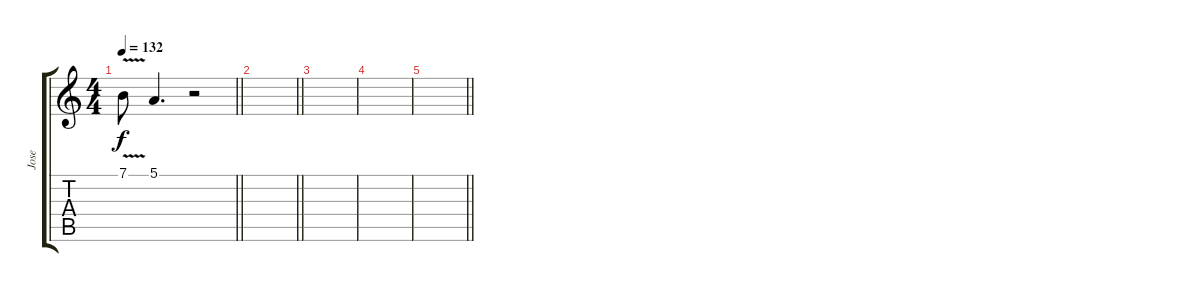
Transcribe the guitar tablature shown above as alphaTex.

\track ("Jose" "Jose") {instrument lead2sawtooth}
\staff {score tabs}
\tuning (E4 B3 G3 D3 A2 E2) {hide}
\ts (4 4)
\tempo 132
\clef g2
\barLineRight lightlight
\ks c
7.1{v t}.8{dy f} 5.1.4{d} r.2 |
\barLineRight lightlight
|
|
|
\barLineRight lightlight
